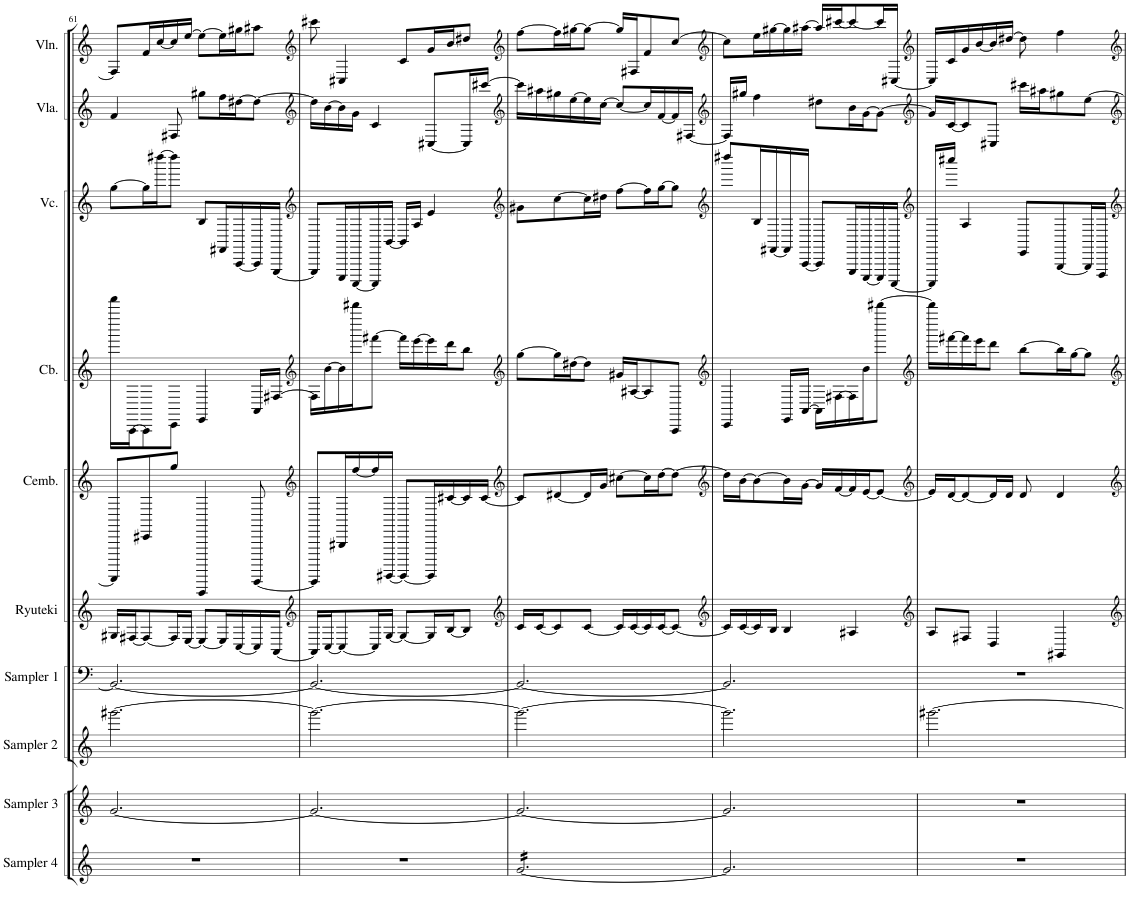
**kern	**kern	**kern	**kern	**kern	**kern	**kern	**kern	**kern	**kern
*part10	*part9	*part8	*part7	*part6	*part5	*part4	*part3	*part2	*part1
*staff10	*staff9	*staff8	*staff7	*staff6	*staff5	*staff4	*staff3	*staff2	*staff1
*I"Sampler 4	*I"Sampler 3	*I"Sampler 2	*I"Sampler 1	*I"Ryuteki	*I"Cembalo	*I"Contrabass	*I"Violincello	*I"Viola	*I"Violin
*I'Sampler 4	*I'Sampler 3	*I'Sampler 2	*I'Sampler 1	*I'Ryuteki	*I'Cemb.	*I'Cb.	*I'Vc.	*I'Vla.	*I'Vln.
!!LO:PB:g=z
*clefG2	*clefG2	*clefG2	*clefF4	*clefG2	*clefG2	*clefG2	*clefG2	*clefG2	*clefG2
*Trd4c7	*Trd4c7	*	*	*	*	*Trd7c12	*	*	*
*k[]	*k[]	*k[]	*k[]	*k[]	*k[]	*k[]	*k[]	*k[]	*k[]
*M6/8	*M6/8	*M6/8	*M6/8	*M6/8	*M6/8	*M6/8	*M6/8	*M6/8	*M6/8
=61	=61	=61	=61	=61	=61	=61	=61	=61	=61
2.r	[2.g/	[2.ggg#X\	2.BB-/_	16G#X/LL	8BBBBB/L]	16fffff\LL	[8gg\L	4f/	8F#/L]
.	.	.	.	[16F#X/J	.	[16AAA\J	.	.	.
.	.	.	.	8F#/_	8CC#X/	8AAA\]	16gg\L]	.	16f/L
.	.	.	.	.	.	.	[16dddd#X\J	.	[16cc/
.	.	.	.	16F#/L]	8gg/J	8CC\J	8dddd#\J]	8F#X/	16cc/]
.	.	.	.	[16E/JJ	.	.	.	.	[16ee/JJ
.	.	.	.	8E/L_	4DDDDD/	4EE/	8B/L	8gg#X\L	8ee\L_
.	.	.	.	16E/L]	.	.	16FF#X/L	16ff\L	16ee\L]
.	.	.	.	[16C/	.	.	[16AAA/	[16dd#X\J	16gg#X\J
.	.	.	.	16C/]	[8AAAAA/	16AA/LL	16AAA/]	8dd#\J_	8aa#X\J
.	.	.	.	[16AA/JJ	.	[16F#X/JJ	[16EEE/JJ	.	.
=62	=62	=62	=62	=62	=62	=62	=62	=62	=62
*	*	*	*	*clefG2	*clefG2	*clefG2	*clefG2	*clefG2	*clefG2
2.r	2.g/_	2.ggg#\_	2.BB-/_	16AA/LL]	8AAAAA/L]	16F#\LL]	8EEE/L]	16dd#\LL]	8ccc#X\
.	.	.	.	[16C/J	.	[16b\	.	[16b\	.
.	.	.	.	8C/_	16GGG#X/L	16b\]	16CCC/L	16b\]	4C#X/
.	.	.	.	.	[16ff/	16ddddd#X\J	[16AAAA/	16g\JJ	.
.	.	.	.	16C/L]	16ff/]	[8fff#X\J	16AAAA/]	4c/	.
.	.	.	.	[16G/JJ	[16CCCC#X/JJ	.	[16BB/JJ	.	.
.	.	.	.	8G/L_	8CCCC#/L_	16fff#\LL]	16BB/LL]	.	8c/L
.	.	.	.	.	.	[16eee\	16A/JJ	.	.
.	.	.	.	16G/L]	16CCCC#/L]	16eee\]	4e/	[8C#X/L	16g/L
.	.	.	.	[16B/J	[16c#X/	16ddd\J	.	.	16b/J
.	.	.	.	8B/J]	16c#/]	8bb\J	.	16C#/L]	8dd#X/J
.	.	.	.	.	[16c#/JJ	.	.	[16ccc#X/JJ	.
=63	=63	=63	=63	=63	=63	=63	=63	=63	=63
*	*	*	*	*clefG2	*clefG2	*clefG2	*clefG2	*clefG2	*clefG2
*tremolo	*	*	*	*	*	*	*	*	*
[16g/LL	2.g/_	2.ggg#\_	2.BB-/_	16c/LL	8c#/L]	[8gg\L	8g#X\L	16ccc#\LL]	[8ff\L
16g/	.	.	.	[16c/J	.	.	.	16aa#X\	.
16g/	.	.	.	8c/]	[8d#X/	16gg\L]	[8cc\	16gg#X\	16ff\L]
16g/	.	.	.	.	.	[16dd#X\J	.	[16ee\	[16gg#X\J
16g/	.	.	.	[8c/J	16d#/L]	8dd#\J]	16cc\L]	16ee\]	8gg#\J_
16g/	.	.	.	.	16g/JJ	.	16dd#X\JJ	[16cc\JJ	.
16g/	.	.	.	16c/LL]	[8cc#X\L	16g#X/LL	[8ff\L	8cc/L_	16gg#/LL]
16g/	.	.	.	[16c/	.	[16A#X/J	.	.	16F#X/J
16g/	.	.	.	16c/]	16cc#\L]	8A#/]	16ff\L]	16cc/L]	8f/
16g/	.	.	.	[16c/J	[16dd\J	.	[16gg\J	[16f/	.
16g/	.	.	.	8c/J_	8dd\J_	8AAA/J	8gg\J]	16f/]	[8cc/J
16g/JJ	.	.	.	.	.	.	.	[16F#X/JJ	.
*Xtremolo	*	*	*	*	*	*	*	*	*
=64	=64	=64	=64	=64	=64	=64	=64	=64	=64
*	*	*	*	*clefG2	*clefG2	*clefG2	*clefG2	*clefG2	*clefG2
2.g/]	2.g/]	2.ggg#\]	2.BB-/]	16c/LL]	16dd\LL]	4CC/	8dddd#X/L	16F#/LL]	8cc\L]
.	.	.	.	[16c/	[16b\J	.	.	16gg#X/JJ	.
.	.	.	.	16c/]	8b\_	.	16B/L	4ff\	16ee\L
.	.	.	.	16B/JJ	.	.	[16FF#X/	.	[16gg#X\
.	.	.	.	4B/	16b\L]	16EE/LL	16FF#/]	.	16gg#\]
.	.	.	.	.	[16g\JJ	[16AA/JJ	[16AAA/JJ	.	[16aa#X\JJ
.	.	.	.	.	16g/LL]	16AA\LL]	8AAA/L]	8dd#X\L	16aa#/LL]
.	.	.	.	.	[16f/	[16F#X\	.	.	[16ccc#X/J
.	.	.	.	4A#X/	16f/]	16F#\]	16EEE/L	16b\L	8ccc#/_
.	.	.	.	.	[16e/J	16b\J	[16CCC/	[16g\J	.
.	.	.	.	.	8e/J_	[8ddddd#X\J	16CCC/]	8g\J_	16ccc#/L]
.	.	.	.	.	.	.	[16AAAA/JJ	.	[16C#X/JJ
=65	=65	=65	=65	=65	=65	=65	=65	=65	=65
*	*	*	*	*clefG2	*clefG2	*clefG2	*clefG2	*clefG2	*clefG2
2.r	2.r	[2.ggg#X\	2.r	8A/L	16e/LL]	16ddddd#\LL]	16AAAA/LL]	16g/LL]	16C#/LL]
.	.	.	.	.	[16d/J	[16fff#X\	16cccc#X/JJ	[16c/J	16c/
.	.	.	.	8F#X/J	8d/_	16fff#\]	4A/	8c/]	16g/
.	.	.	.	.	.	16eee\J	.	.	[16b/
.	.	.	.	4D/	16d/L]	8ddd\J	.	8C#X/J	16b/]
.	.	.	.	.	16d/JJ	.	.	.	[16dd#X/JJ
.	.	.	.	.	8d/	[8bb\L	8EE/L	16ccc#X\LL	8dd#\]
.	.	.	.	.	.	.	.	16aa#X\J	.
.	.	.	.	4GG#X/	4d/	16bb\L]	[8GGG/	8gg#X\	4ff\
.	.	.	.	.	.	[16gg\J	.	.	.
.	.	.	.	.	.	8gg\J]	16GGG/L]	[8ee\J	.
.	.	.	.	.	.	.	16DDD/JJ	.	.
=	=	=	=	=	=	=	=	=	=
*-	*-	*-	*-	*-	*-	*-	*-	*-	*-
